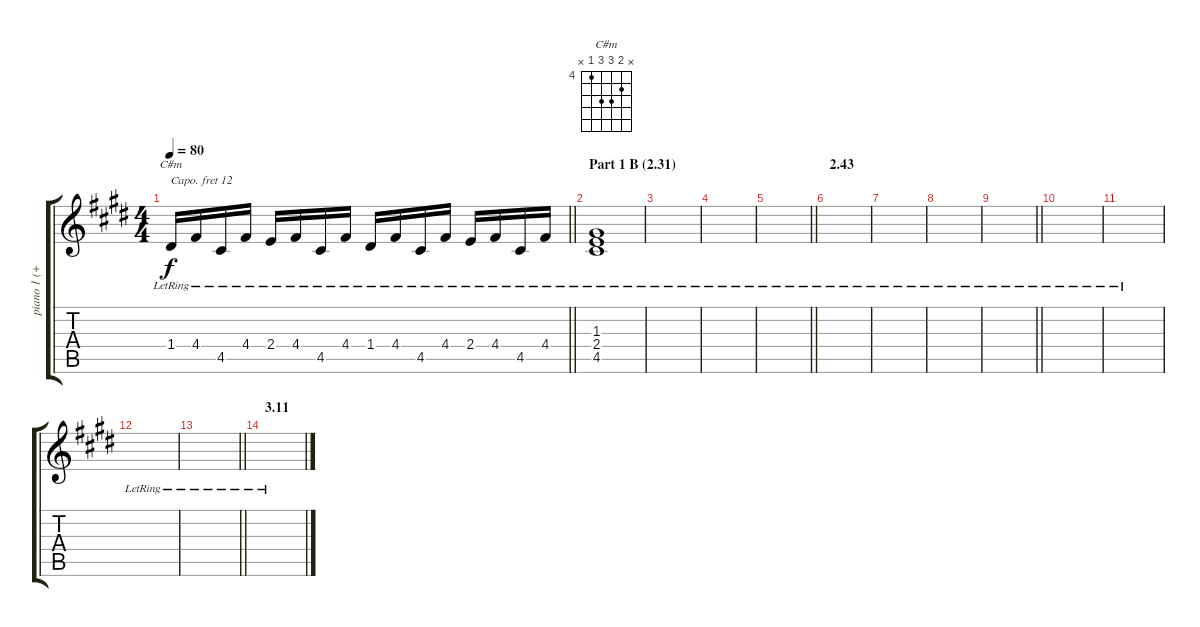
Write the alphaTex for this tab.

\track ("piano 1 (+12)" "piano 1 (+") {instrument acousticgrandpiano}
\staff {score tabs}
\capo 12
\tuning (E4 B3 G3 D3 A2 E2) {hide}
\chord ("C#m" x 5 6 6 4 x) {firstfret 4}
\ts (4 4)
\tempo 80
\clef g2
\barLineRight lightlight
\ks e
1.4{lr}.16{ch "C#m" dy f} 4.4{lr}.16 4.5{lr}.16 4.4{lr}.16 2.4{lr}.16 4.4{lr}.16 4.5{lr}.16 4.4{lr}.16 1.4{lr}.16 4.4{lr}.16 4.5{lr}.16 4.4{lr}.16 2.4{lr}.16 4.4{lr}.16 4.5{lr}.16 4.4{lr}.16 |
\section ("" "Part 1 B (2.31)")
(1.3{lr} 2.4{lr} 4.5{lr}).1 |
|
|
\barLineRight lightlight
|
\section ("" "2.43")
|
|
|
\barLineRight lightlight
|
|
|
|
\barLineRight lightlight
|
\section ("" "3.11")
